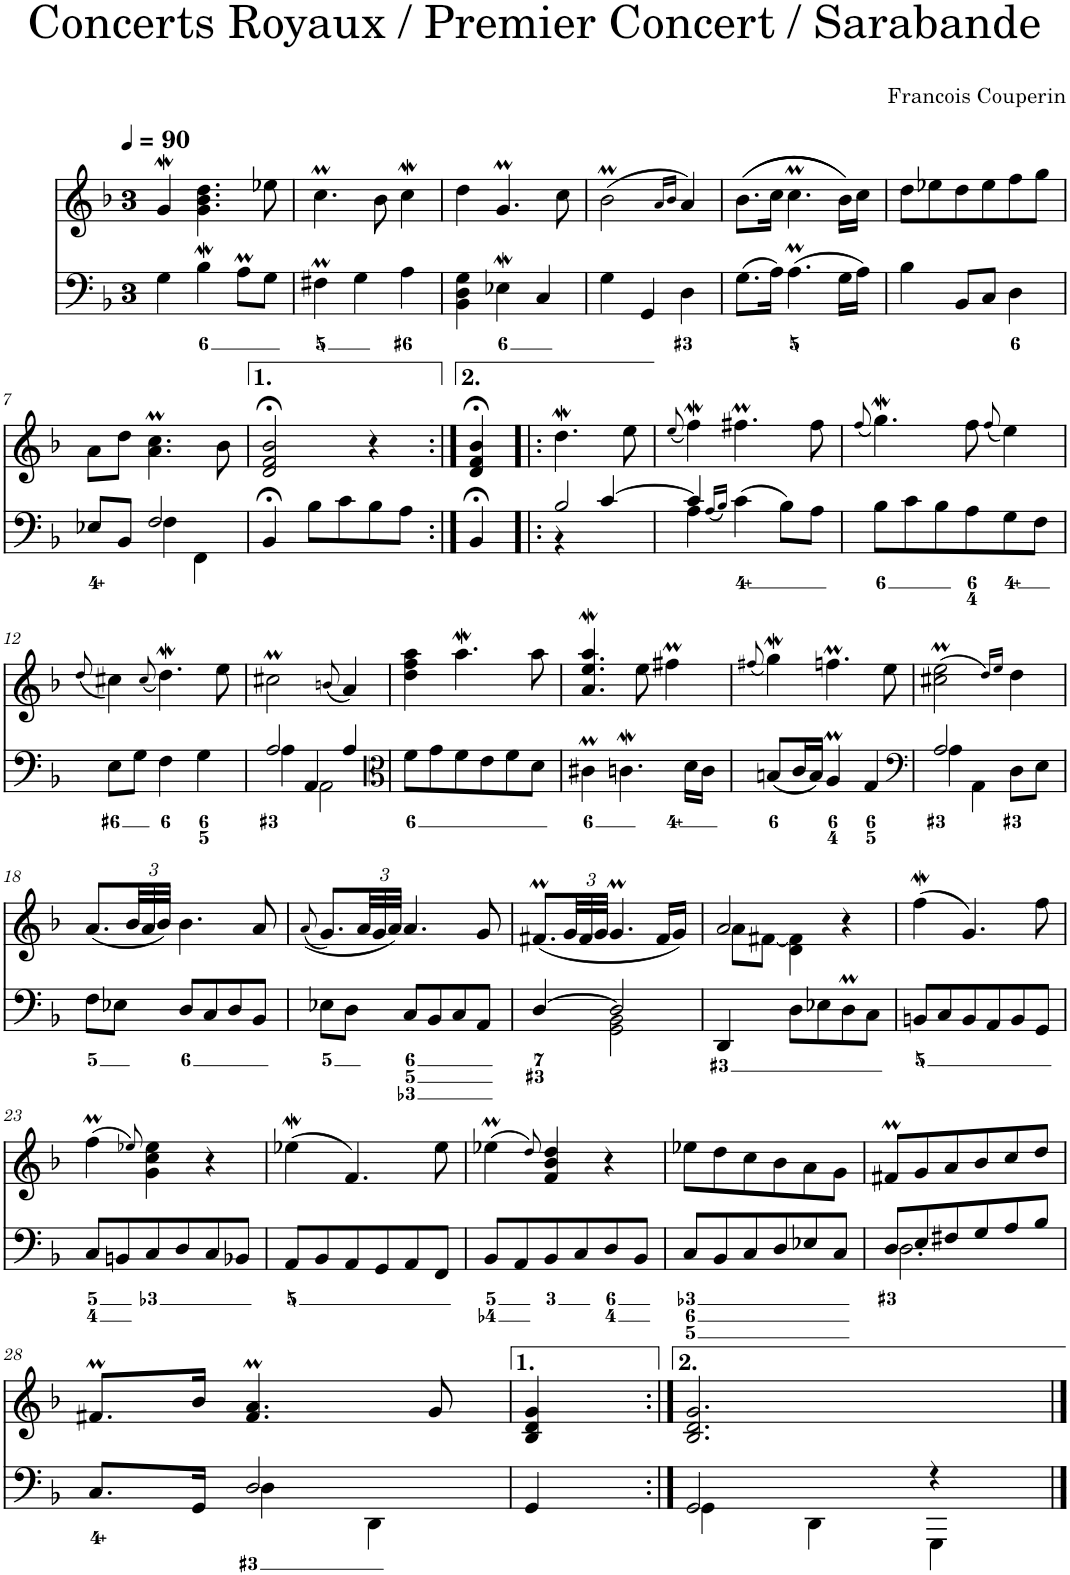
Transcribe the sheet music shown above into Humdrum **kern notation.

**kern	**kern
*part2	*part1
*staff2	*staff1
*I"Violoncello	*I"Oboe
*I'Vc	*I'Ob
*clefF4	*clefG2
*k[b-]	*k[b-]
*M3/4	*M3/4
*MM90	*MM90
=1	=1
4G\	4gW/
4B-w\	4.g\ 4.b-\ 4.dd\
8Am\L	.
8G\J	8ee-X\
=2	=2
4F#Xm\	4.ccM\
4G\	.
.	8b-\
4A\	4ccW\
=3	=3
4BB-\ 4D\ 4G\	4dd\
4E-Xw\	4.gM/
4C/	.
.	8cc\
=4	=4
4G\	(2b-M\
4GG/	.
.	16qa/LL
.	16qb-/JJ
4D\	4a/)
=5	=5
(8.G\L	((8.b-\L
16A\Jk)	16cc\Jk
(4.Am\	4.ccM\
16G\LL	16b-\LL))
16A\JJ)	16cc\JJ
=6	=6
4B-\	8dd\L
.	8ee-X\
8BB-/L	8dd\
8C/J	8ee-\
4D\	8ff\
.	8gg\J
!!LO:LB:g=z
=7	=7
*^	*
8E-X/L	4ryy	8a\L
8BB-/J	.	8dd\J
2F/	4F\	4.a\M 4.cc\M
.	4FF\	.
.	.	8b-\
*v	*v	*
=8	=8
4BB-;</	2d/;< 2f/;< 2b-/;<
8B-\L	.
8c\	.
8B-\	4r
8A\J	.
=9:|!	=9:|!
*^	*
4BB-;</	4ryy	4d/;< 4f/;< 4b-/;<
2B-/	4r	4.ddW\
.	[4c/	.
.	.	8ee\
=10	=10	=10
.	.	(8qee/
4A\	4c/]	4ffw\)
(16qA/LL	.	.
16qB-/JJ)	.	.
(4c\	2ryy	4.ff#Xm\
8B-\L)	.	.
8A\J	.	8ff#\
*v	*v	*
=11	=11
.	(8qff/
8B-\L	4.ggW\)
8c\	.
8B-\	.
8A\	8ff\
.	(8qff/
8G\	4ee\)
8F\J	.
!!LO:LB:g=z
=12	=12
.	(8qdd/
8E\L	4cc#X\)
8G\J	.
.	(8qcc#/
4F\	4.ddW\)
4G\	.
.	8ee\
=13	=13
*^	*
*	*^	*
2A/	4A\	4ryy	2cc#Xm\
.	2AA\	4AA/	.
.	.	.	(8qbn/
4A/	.	4ryy	4a/)
*v	*v	*v	*
=14	=14
*clefC3	*
8f\L	4dd\ 4ff\ 4aa\
8g\	.
8f\	4.aaW\
8e\	.
8f\	.
8d\J	8aa\
=15	=15
*	*^
4c#Xm\	4.eeW/	4.a/ 4.aa/
4.cnW\	.	.
.	8ee\	4.ryy
.	4ff#Xm\	.
16d\LL	.	.
16c\JJ	.	.
*	*v	*v
=16	=16
.	(8qff#X/
(8Bn/L	4ggW\)
16c/L	.
16B/JJ)	.
4Am/	4.ffnM\
4G/	.
.	8ee\
=17	=17
*clefF4	*
*^	*
2A/	4A\	(2cc#X\M 2ee\M
.	4AA\	.
.	.	16qdd/LL)
.	.	16qee/JJ
8D\L	4ryy	4dd\
8E\J	.	.
*v	*v	*
!!LO:LB:g=z
=18	=18
8F\L	(8.a/L
8E-X\J	.
*	*Xbrackettup
.	48b-/LL
.	48a/
.	48b-/JJJ)
8D/L	4.b-\
8C/	.
8D/	.
8BB-/J	8a/
=19	=19
.	((8qa/
8E-X\L	8.g/L)
8D\J	.
.	48a/LL
.	48g/
.	48a/JJJ)
8C/L	4.a/
8BB-/	.
8C/	.
8AA/J	8g/
=20	=20
*^	*
[4D/	4ryy	(8.f#Xm/L
.	.	48g/LL
.	.	48f#/
.	.	48g/JJJ
2D/]	2GG\ 2BB-\	4.gM/
.	.	16f#/LL
.	.	16g/JJ)
*v	*v	*
=21	=21
*	*^
4DD/	2a/	8a\L
.	.	[8f#X\J
8D\L	.	4d\ 4f#\]
8E-X\	.	.
8DM\	4r	4ryy
8C\J	.	.
*	*v	*v
=22	=22
8BBn/L	(4ffw\
8C/	.
8BB/	4.g/)
8AA/	.
8BB/	.
8GG/J	8ff\
!!LO:LB:g=z
=23	=23
8C/L	(4ffM\
8BBn/	.
.	8qee-X/)
8C/	4g\ 4cc\ 4ee-\
8D/	.
8C/	4r
8BB-X/J	.
=24	=24
8AA/L	(4ee-Xw\
8BB-/	.
8AA/	4.f/)
8GG/	.
8AA/	.
8FF/J	8ee-\
=25	=25
8BB-/L	(4ee-XM\
8AA/	.
.	8qdd/)
8BB-/	4f/ 4b-/ 4dd/
8C/	.
8D/	4r
8BB-/J	.
=26	=26
8C/L	8ee-X\L
8BB-/	8dd\
8C/	8cc\
8D/	8b-\
8E-X/	8a\
8C/J	8g\J
=27	=27
*^	*
2.D\	8D/L	8f#Xm/L
.	8E/	8g/
.	8F#X/	8a/
.	8G/	8b-/
.	8A/	8cc/
.	8B-/J	8dd/J
!!LO:LB:g=z
=28	=28	=28
8.C/L	4ryy	8.f#Xm/L
16GG/Jk	.	16b-/Jk
2D/	4D\	4.f#/M 4.a/M
.	4DD\	.
.	.	8g/
*v	*v	*
=29	=29
4GG/	4B-/ 4d/ 4g/
=30:|!	=30:|!
*^	*
2GG/	4GG\	2.B-/ 2.d/ 2.g/
.	4DD\	.
4r	4GGG\	.
*v	*v	*
==	==
*-	*-
